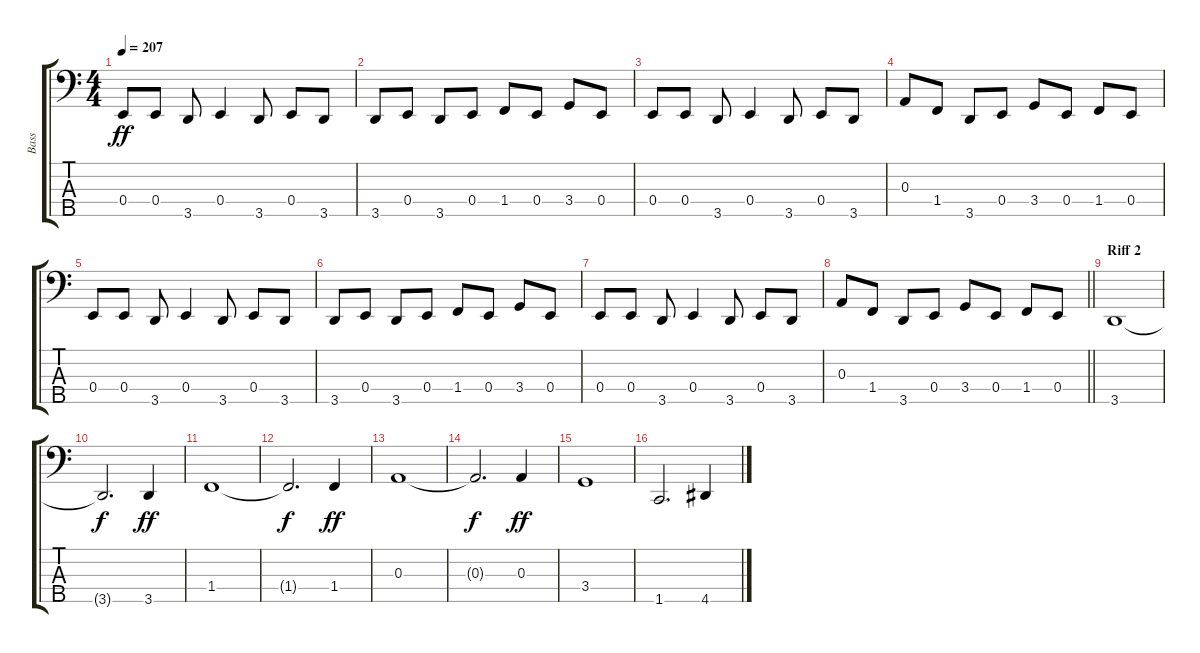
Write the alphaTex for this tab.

\track ("Bass" "Bass") {instrument electricbasspick}
\staff {score tabs}
\tuning (G2 D2 A1 E1 B0) {hide}
\ts (4 4)
\tempo 207
\clef f4
\ks c
0.4.8{dy ff} 0.4.8 3.5.8 0.4.4 3.5.8 0.4.8 3.5.8 |
3.5.8 0.4.8 3.5.8 0.4.8 1.4.8 0.4.8 3.4.8 0.4.8 |
0.4.8 0.4.8 3.5.8 0.4.4 3.5.8 0.4.8 3.5.8 |
0.3.8 1.4.8 3.5.8 0.4.8 3.4.8 0.4.8 1.4.8 0.4.8 |
0.4.8 0.4.8 3.5.8 0.4.4 3.5.8 0.4.8 3.5.8 |
3.5.8 0.4.8 3.5.8 0.4.8 1.4.8 0.4.8 3.4.8 0.4.8 |
0.4.8 0.4.8 3.5.8 0.4.4 3.5.8 0.4.8 3.5.8 |
\barLineRight lightlight
0.3.8 1.4.8 3.5.8 0.4.8 3.4.8 0.4.8 1.4.8 0.4.8 |
\section ("" "Riff 2")
3.5.1 |
3.5{t}.2{d dy f} 3.5.4{dy ff} |
1.4.1 |
1.4{t}.2{d dy f} 1.4.4{dy ff} |
0.3.1 |
0.3{t}.2{d dy f} 0.3.4{dy ff} |
3.4.1 |
1.5.2{d} 4.5.4
